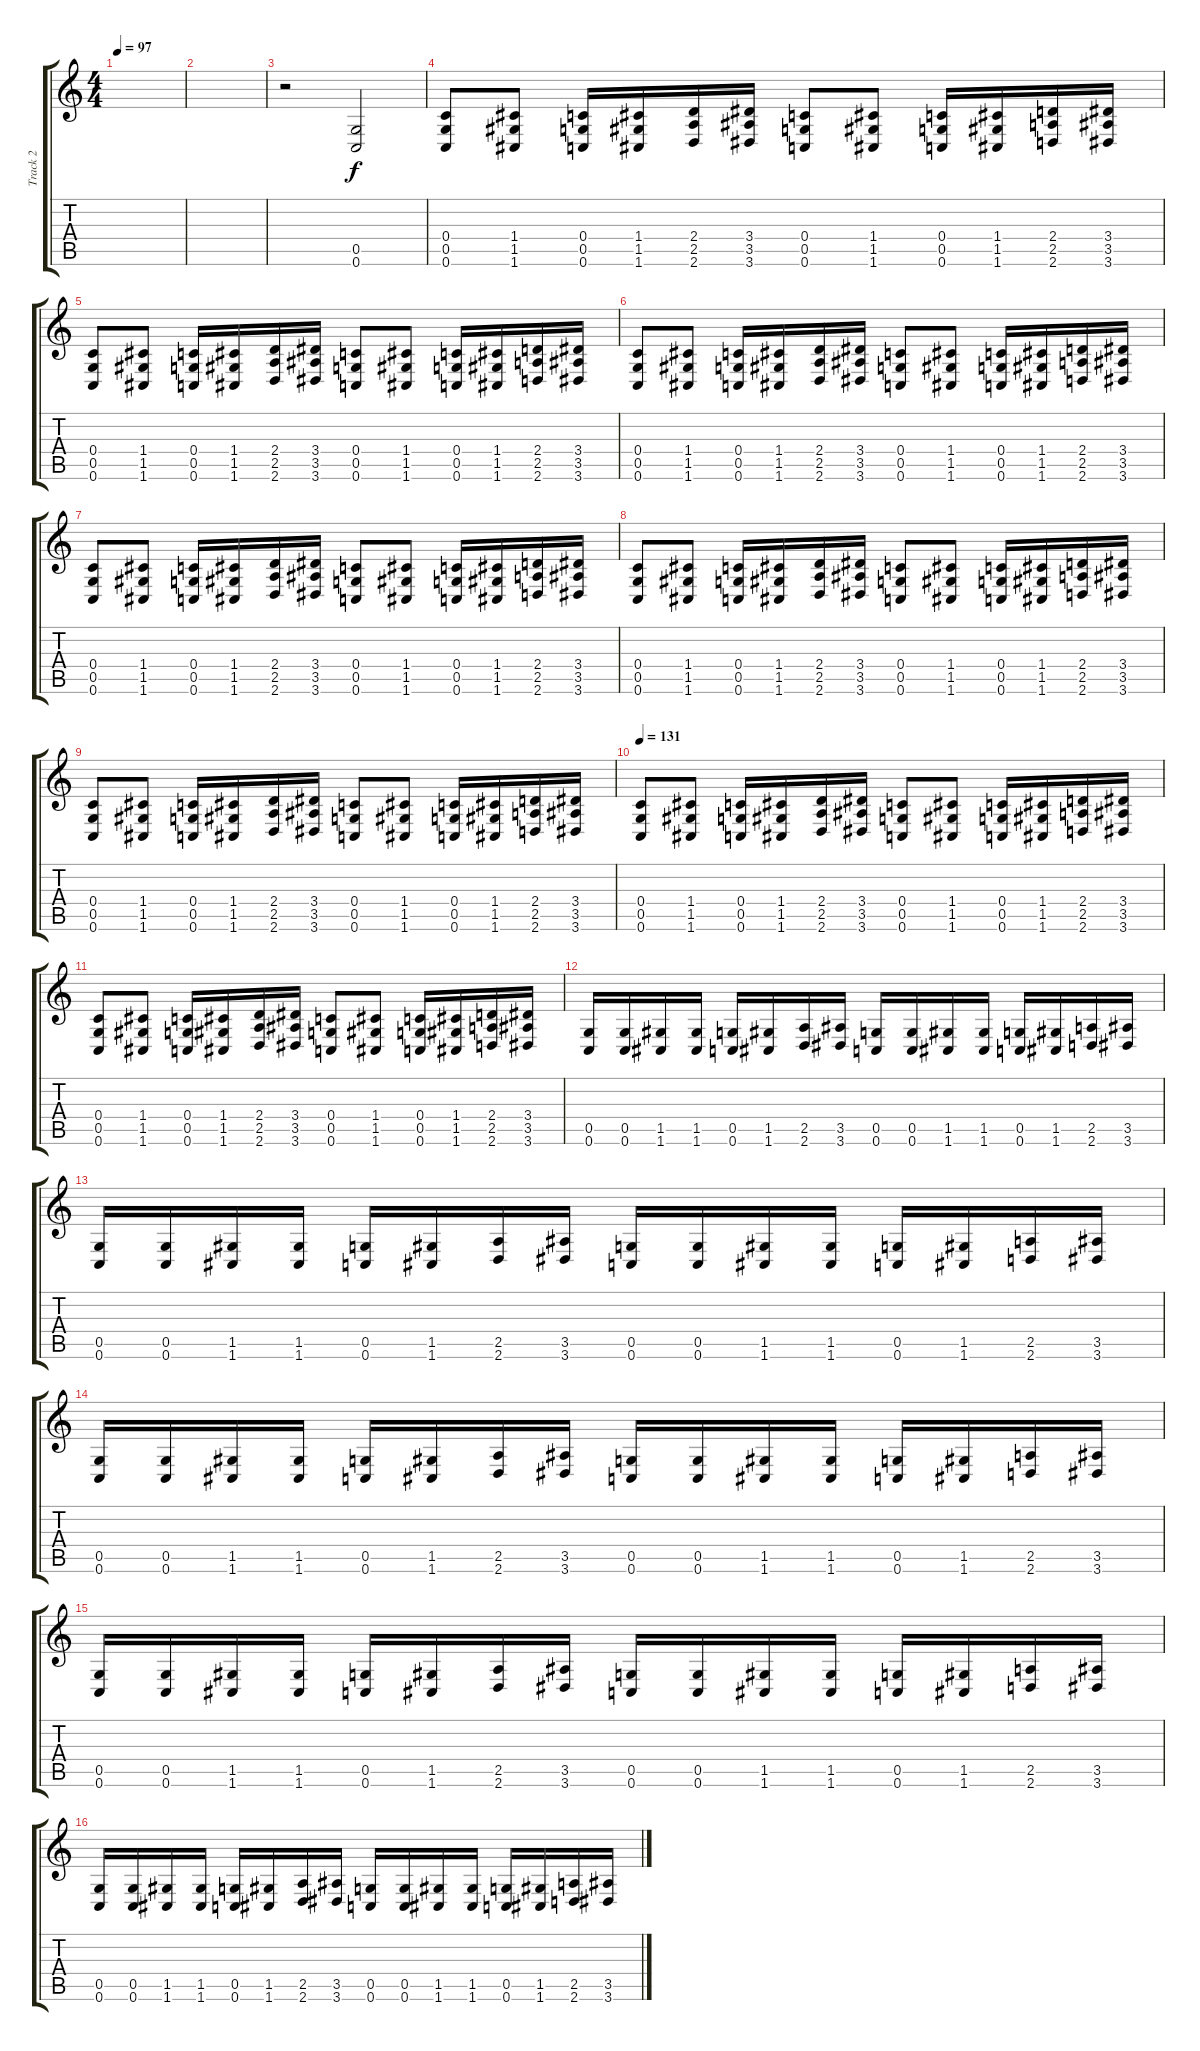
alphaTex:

\track ("Track 2" "Track 2") {instrument distortionguitar}
\staff {score tabs}
\tuning (D4 A3 F3 C3 G2 C2) {hide}
\ts (4 4)
\tempo 97
\clef g2
\ks c
|
|
r.2 (0.5 0.6).2{volume 16} |
(0.4 0.5 0.6).8 (1.4 1.5 1.6).8 (0.4 0.5 0.6).16 (1.4 1.5 1.6).16 (2.4 2.5 2.6).16 (3.4 3.5 3.6).16 (0.4 0.5 0.6).8 (1.4 1.5 1.6).8 (0.4 0.5 0.6).16 (1.4 1.5 1.6).16 (2.4 2.5 2.6).16 (3.4 3.5 3.6).16 |
(0.4 0.5 0.6).8 (1.4 1.5 1.6).8 (0.4 0.5 0.6).16 (1.4 1.5 1.6).16 (2.4 2.5 2.6).16 (3.4 3.5 3.6).16 (0.4 0.5 0.6).8 (1.4 1.5 1.6).8 (0.4 0.5 0.6).16 (1.4 1.5 1.6).16 (2.4 2.5 2.6).16 (3.4 3.5 3.6).16 |
(0.4 0.5 0.6).8 (1.4 1.5 1.6).8 (0.4 0.5 0.6).16 (1.4 1.5 1.6).16 (2.4 2.5 2.6).16 (3.4 3.5 3.6).16 (0.4 0.5 0.6).8 (1.4 1.5 1.6).8 (0.4 0.5 0.6).16 (1.4 1.5 1.6).16 (2.4 2.5 2.6).16 (3.4 3.5 3.6).16 |
(0.4 0.5 0.6).8 (1.4 1.5 1.6).8 (0.4 0.5 0.6).16 (1.4 1.5 1.6).16 (2.4 2.5 2.6).16 (3.4 3.5 3.6).16 (0.4 0.5 0.6).8 (1.4 1.5 1.6).8 (0.4 0.5 0.6).16 (1.4 1.5 1.6).16 (2.4 2.5 2.6).16 (3.4 3.5 3.6).16 |
(0.4 0.5 0.6).8 (1.4 1.5 1.6).8 (0.4 0.5 0.6).16 (1.4 1.5 1.6).16 (2.4 2.5 2.6).16 (3.4 3.5 3.6).16 (0.4 0.5 0.6).8 (1.4 1.5 1.6).8 (0.4 0.5 0.6).16 (1.4 1.5 1.6).16 (2.4 2.5 2.6).16 (3.4 3.5 3.6).16 |
(0.4 0.5 0.6).8 (1.4 1.5 1.6).8 (0.4 0.5 0.6).16 (1.4 1.5 1.6).16 (2.4 2.5 2.6).16 (3.4 3.5 3.6).16 (0.4 0.5 0.6).8 (1.4 1.5 1.6).8 (0.4 0.5 0.6).16 (1.4 1.5 1.6).16 (2.4 2.5 2.6).16 (3.4 3.5 3.6).16 |
\tempo 131
(0.4 0.5 0.6).8 (1.4 1.5 1.6).8 (0.4 0.5 0.6).16 (1.4 1.5 1.6).16 (2.4 2.5 2.6).16 (3.4 3.5 3.6).16 (0.4 0.5 0.6).8 (1.4 1.5 1.6).8 (0.4 0.5 0.6).16 (1.4 1.5 1.6).16 (2.4 2.5 2.6).16 (3.4 3.5 3.6).16 |
(0.4 0.5 0.6).8 (1.4 1.5 1.6).8 (0.4 0.5 0.6).16 (1.4 1.5 1.6).16 (2.4 2.5 2.6).16 (3.4 3.5 3.6).16 (0.4 0.5 0.6).8 (1.4 1.5 1.6).8 (0.4 0.5 0.6).16 (1.4 1.5 1.6).16 (2.4 2.5 2.6).16 (3.4 3.5 3.6).16 |
(0.5 0.6).16 (0.5 0.6).16 (1.5 1.6).16 (1.5 1.6).16 (0.5 0.6).16 (1.5 1.6).16 (2.5 2.6).16 (3.5 3.6).16 (0.5 0.6).16 (0.5 0.6).16 (1.5 1.6).16 (1.5 1.6).16 (0.5 0.6).16 (1.5 1.6).16 (2.5 2.6).16 (3.5 3.6).16 |
(0.5 0.6).16 (0.5 0.6).16 (1.5 1.6).16 (1.5 1.6).16 (0.5 0.6).16 (1.5 1.6).16 (2.5 2.6).16 (3.5 3.6).16 (0.5 0.6).16 (0.5 0.6).16 (1.5 1.6).16 (1.5 1.6).16 (0.5 0.6).16 (1.5 1.6).16 (2.5 2.6).16 (3.5 3.6).16 |
(0.5 0.6).16 (0.5 0.6).16 (1.5 1.6).16 (1.5 1.6).16 (0.5 0.6).16 (1.5 1.6).16 (2.5 2.6).16 (3.5 3.6).16 (0.5 0.6).16 (0.5 0.6).16 (1.5 1.6).16 (1.5 1.6).16 (0.5 0.6).16 (1.5 1.6).16 (2.5 2.6).16 (3.5 3.6).16 |
(0.5 0.6).16 (0.5 0.6).16 (1.5 1.6).16 (1.5 1.6).16 (0.5 0.6).16 (1.5 1.6).16 (2.5 2.6).16 (3.5 3.6).16 (0.5 0.6).16 (0.5 0.6).16 (1.5 1.6).16 (1.5 1.6).16 (0.5 0.6).16 (1.5 1.6).16 (2.5 2.6).16 (3.5 3.6).16 |
(0.5 0.6).16 (0.5 0.6).16 (1.5 1.6).16 (1.5 1.6).16 (0.5 0.6).16 (1.5 1.6).16 (2.5 2.6).16 (3.5 3.6).16 (0.5 0.6).16 (0.5 0.6).16 (1.5 1.6).16 (1.5 1.6).16 (0.5 0.6).16 (1.5 1.6).16 (2.5 2.6).16 (3.5 3.6).16
